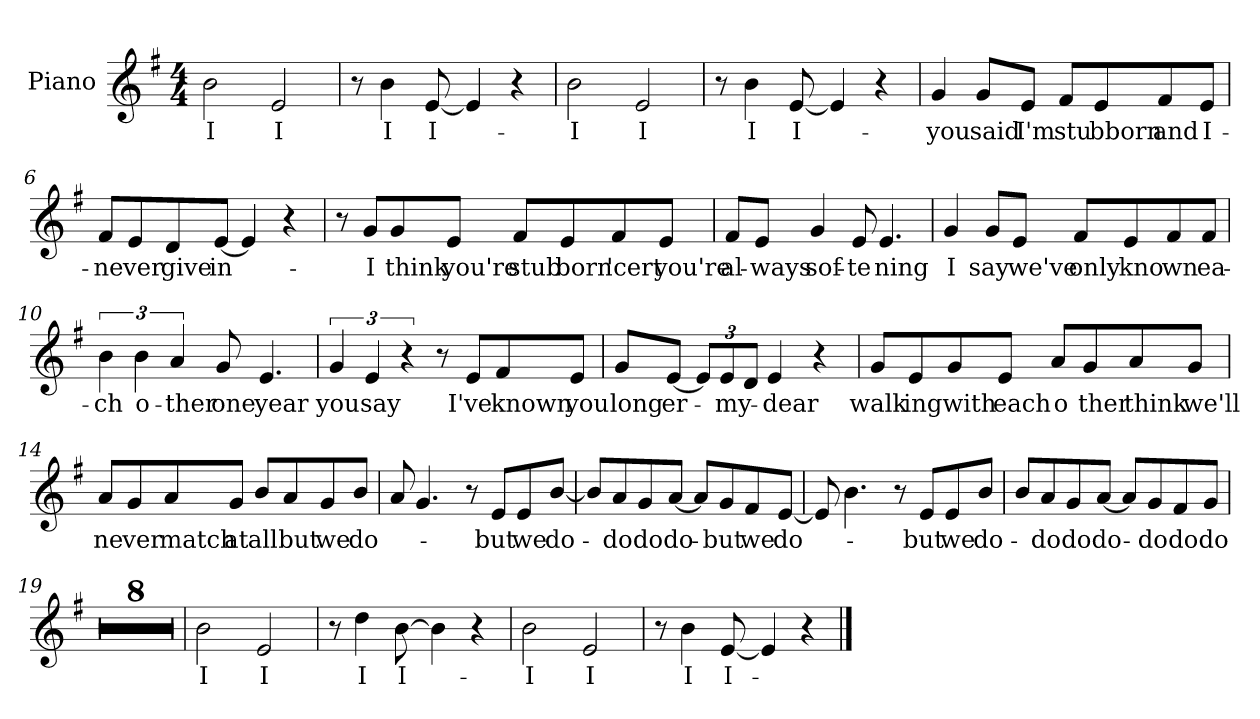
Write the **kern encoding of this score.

**kern	**text
*part1	*part1
*staff1	*staff1
*I"Piano	*
*I'Pno.	*
*clefG2	*
*k[f#]	*
*M4/4	*
=1	=1
!	!LO:LY:b
2b\	I
!	!LO:LY:b
2e/	I
=2	=2
8r	.
!	!LO:LY:b
4b\	I
!	!LO:LY:b
[8e/	I-
4e/]	.
4r	.
=3	=3
!	!LO:LY:b
2b\	-I
!	!LO:LY:b
2e/	I
=4	=4
8r	.
!	!LO:LY:b
4b\	I
!	!LO:LY:b
[8e/	I-
4e/]	.
4r	.
!!LO:LB:g=z
=5	=5
!	!LO:LY:b
4g/	-you
!	!LO:LY:b
8g/L	said
!	!LO:LY:b
8e/J	I'm
!	!LO:LY:b
8f#/L	stu
!	!LO:LY:b
8e/	bborn
!	!LO:LY:b
8f#/	and
!	!LO:LY:b
8e/J	I-
=6	=6
!	!LO:LY:b
8f#/L	-ne
!	!LO:LY:b
8e/	ver
!	!LO:LY:b
8d/	give
!	!LO:LY:b
[8e/J	in-
4e/]	.
4r	.
=7	=7
8r	.
!	!LO:LY:b
8g/L	-I
!	!LO:LY:b
8g/	think
!	!LO:LY:b
8e/J	you're
!	!LO:LY:b
8f#/L	stub
!	!LO:LY:b
8e/	born
!	!LO:LY:b
8f#/	'cert
!	!LO:LY:b
8e/J	you're
=8	=8
!	!LO:LY:b
8f#/L	al-
!	!LO:LY:b
8e/J	-ways
!	!LO:LY:b
4g/	sof-
!	!LO:LY:b
8e/	-te
!	!LO:LY:b
4.e/	ning
!!LO:LB:g=z
=9	=9
!	!LO:LY:b
4g/	I
!	!LO:LY:b
8g/L	say
!	!LO:LY:b
8e/J	we've
!	!LO:LY:b
8f#/L	only
!	!LO:LY:b
8e/	kno
!	!LO:LY:b
8f#/	wn
!	!LO:LY:b
8f#/J	ea-
=10	=10
!	!LO:LY:b
6b\	-ch
!	!LO:LY:b
6b\	o-
!	!LO:LY:b
6a/	-ther
!	!LO:LY:b
8g/	one
!	!LO:LY:b
4.e/	year
=11	=11
!	!LO:LY:b
6g/	you
!	!LO:LY:b
6e/	say
6r	.
8r	.
!	!LO:LY:b
8e/L	I've
!	!LO:LY:b
8f#/	known
!	!LO:LY:b
8e/J	you
=12	=12
!	!LO:LY:b
8g/L	long
!	!LO:LY:b
[8e/J	er-
*Xbrackettup	*
12e/L]	.
!	!LO:LY:b
12e/	-my-
12d/J	.
!	!LO:LY:b
4e/	-dear
4r	.
!!LO:LB:g=z
=13	=13
!	!LO:LY:b
8g/L	walk
!	!LO:LY:b
8e/	ing
!	!LO:LY:b
8g/	with
!	!LO:LY:b
8e/J	each
!	!LO:LY:b
8a/L	o
!	!LO:LY:b
8g/	ther
!	!LO:LY:b
8a/	think
!	!LO:LY:b
8g/J	we'll
=14	=14
!	!LO:LY:b
8a/L	ne
!	!LO:LY:b
8g/	ver
!	!LO:LY:b
8a/	match
!	!LO:LY:b
8g/J	at
!	!LO:LY:b
8b/L	all
!	!LO:LY:b
8a/	but
!	!LO:LY:b
8g/	we
!	!LO:LY:b
8b/J	do-
=15	=15
8a/	.
4.g/	.
8r	.
!	!LO:LY:b
8e/L	-but
!	!LO:LY:b
8e/	we
!	!LO:LY:b
[8b/J	do-
!!LO:LB:g=z
=16	=16
8b/L]	.
!	!LO:LY:b
8a/	-do
!	!LO:LY:b
8g/	do
!	!LO:LY:b
[8a/J	do-
8a/L]	.
!	!LO:LY:b
8g/	-but
!	!LO:LY:b
8f#/	we
!	!LO:LY:b
[8e/J	do-
=17	=17
8e/]	.
4.b\	.
8r	.
!	!LO:LY:b
8e/L	-but
!	!LO:LY:b
8e/	we
!	!LO:LY:b
8b/J	do-
=18	=18
8b/L	.
!	!LO:LY:b
8a/	-do
!	!LO:LY:b
8g/	do
!	!LO:LY:b
[8a/J	do-
8a/L]	.
!	!LO:LY:b
8g/	-do
!	!LO:LY:b
8f#/	do
!	!LO:LY:b
8g/J	do
!!LO:LB:g=z
=19	=19
1r	.
=20	=20
1r	.
=21	=21
1r	.
=22	=22
1r	.
!!LO:LB:g=z
=23	=23
1r	.
=24	=24
1r	.
=25	=25
1r	.
=26	=26
1r	.
!!LO:LB:g=z
=27	=27
!	!LO:LY:b
2b\	I
!	!LO:LY:b
2e/	I
=28	=28
8r	.
!	!LO:LY:b
4dd\	I
!	!LO:LY:b
[8b\	I-
4b\]	.
4r	.
=29	=29
!	!LO:LY:b
2b\	-I
!	!LO:LY:b
2e/	I
=30	=30
8r	.
!	!LO:LY:b
4b\	I
!	!LO:LY:b
[8e/	I-
4e/]	.
4r	.
==	==
*-	*-
